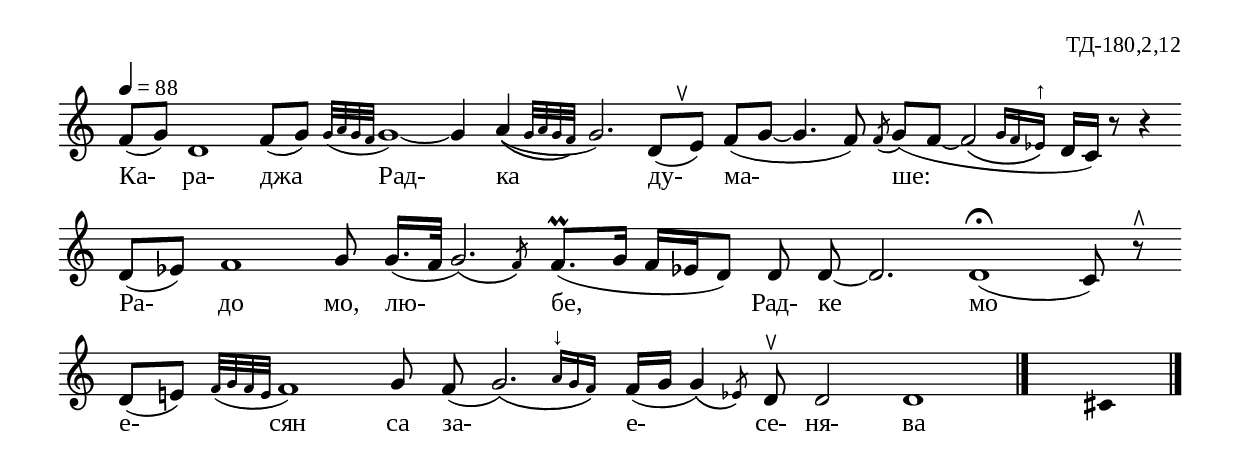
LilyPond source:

%{
td_180_2_12
%}

\include "td-preamble.ly"

\score {
\relative c' {
\tempo 4 = 88
\cadenzaOn
f8[( g]) d1 f8[( g]) \acciaccatura { g32[ a g f] } g1~ g4 
\afterGrace a4\(( { g32[ a g f]\) } g2.) d8[( s^\ltoe e]) 
f[( g]~ g4. f8) \acciaccatura f8 
g[( f]~ \afterGrace f2\( { g16[ f ees^"↑"]\) } d16[ c]) r8 r4
\bar ""
d8[( ees!]) f1 g8 g16.[( f32] \afterGrace g2.)\( { \stdB f8\) \stdE }
f8.\prall[( g16] f[ ees! d8]) d d\noBeam~ d2. d1\fermata( c8) r8^\rtoe
\bar ""
d8[( e]) \acciaccatura { f32[ g f e] } f1 g8 
f\noBeam( \afterGrace g2.)\( { a16^"↓"[ g f]\) } 
f16[( g] \afterGrace g4)\( { \stdB ees!8\) \stdE } d8^\ltoe d2 d1
\bar "|." 
s4 \fixB cis
\bar "|." 
}
\addlyrics { Ка- ра- джа Рад- ка ду- ма- ше: Ра- до мо, лю- бе, Рад- ке мо
е- сян са за- е- се- ня- ва }
%
\layout {
   \context { 
	    \Staff \remove "Time_signature_engraver" } 
  indent = #0
  line-width = 190\mm
  ragged-right=##f
}
%
\midi { 
	\context {
		\Score tempoWholesPerMinute = #(ly:make-moment 88 4)
		}
	}
}
%
\header{
  opus = "ТД-180,2,12"
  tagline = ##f
}


